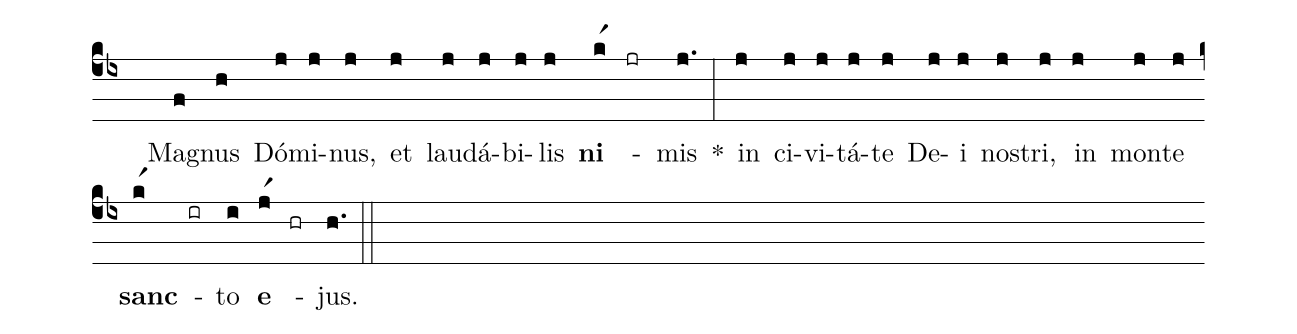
%%
(cb4)
( )Ma(f)gnus(h) Dó(j)mi(j)nus,(j) et(j) lau(j)dá(j)bi(j)lis(j) <b>ni</b>(kr1) -(jr) mis(j.) *(:)
in(j) ci(j)vi(j)tá(j)te(j) De(j)i(j) nos(j)tri,(j) in(j) mon(j)te(j) <b>sanc</b>(kr1) -(ir) to(i) <b>e</b>(jr1) -(hr) jus.(h.) (::)
